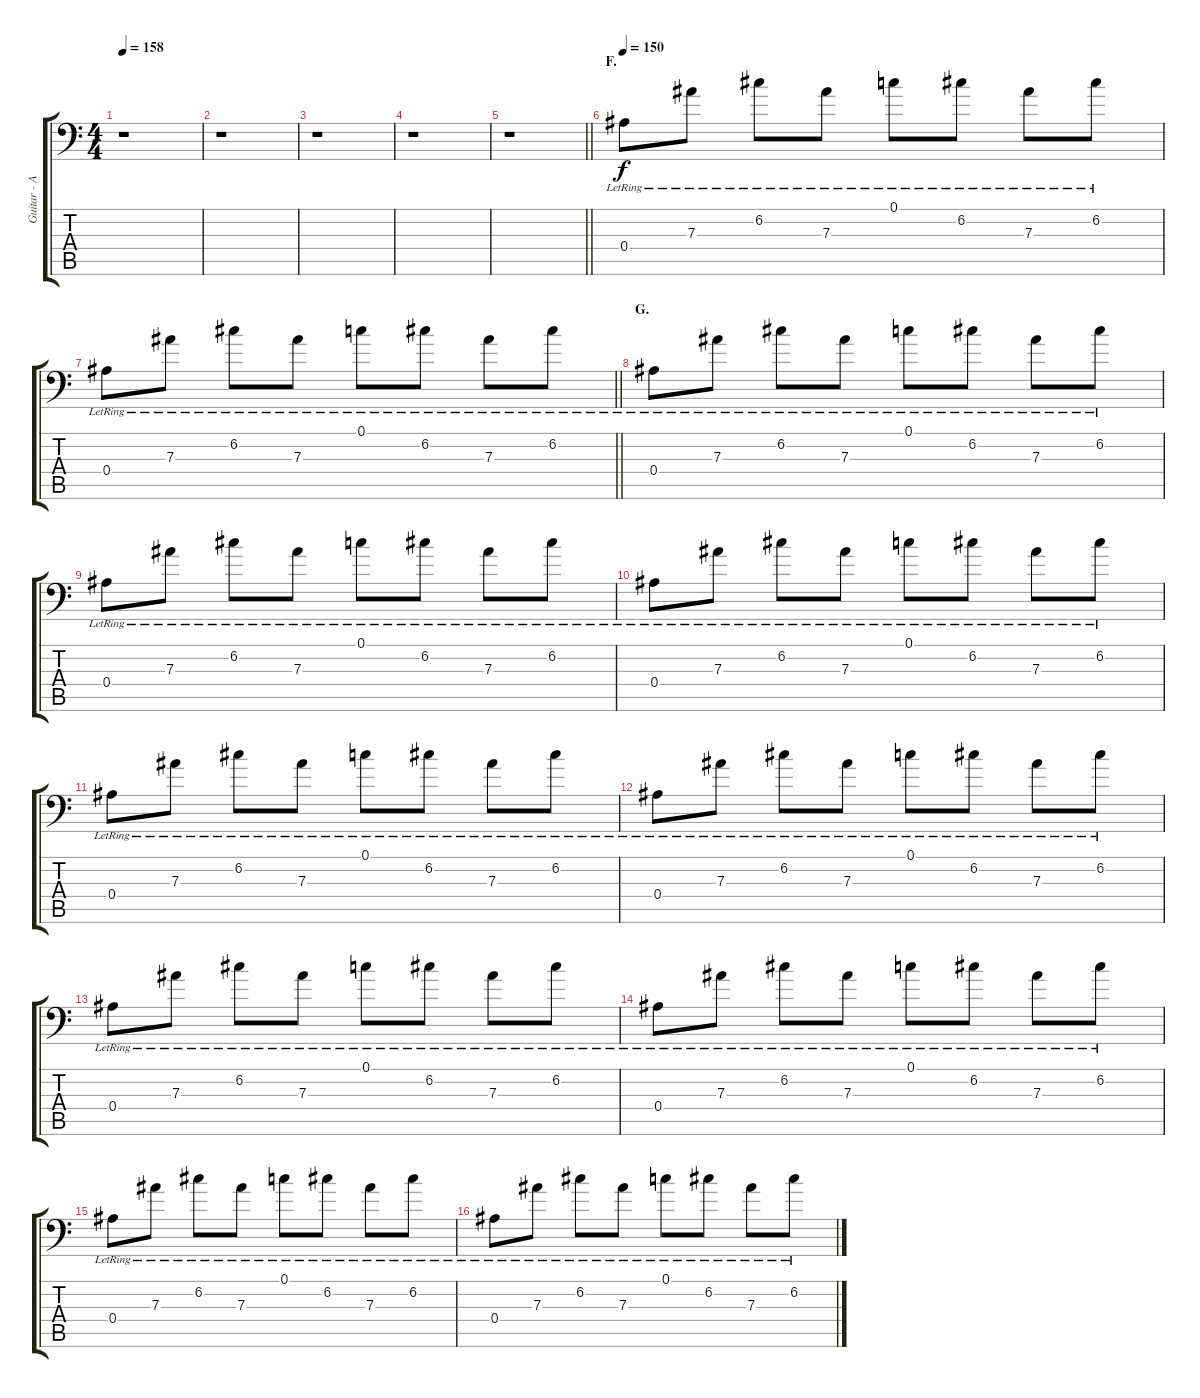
\track ("Guitar - Aux. Gtr." "Guitar - A") {instrument acousticguitarsteel}
\staff {score tabs}
\tuning (C4 G3 Eb3 Bb2 F2 Bb1) {hide}
\ts (4 4)
\tempo 158
\clef f4
\ks c
r.1{dy f} |
r.1 |
r.1 |
r.1 |
\barLineRight lightlight
r.1 |
\section ("" "F.")
\tempo 150
0.4{lr}.8 7.3{lr}.8 6.2{lr}.8 7.3{lr}.8 0.1{lr}.8 6.2{lr}.8 7.3{lr}.8 6.2{lr}.8 |
\barLineRight lightlight
0.4{lr}.8 7.3{lr}.8 6.2{lr}.8 7.3{lr}.8 0.1{lr}.8 6.2{lr}.8 7.3{lr}.8 6.2{lr}.8 |
\section ("" "G.")
0.4{lr}.8 7.3{lr}.8 6.2{lr}.8 7.3{lr}.8 0.1{lr}.8 6.2{lr}.8 7.3{lr}.8 6.2{lr}.8 |
0.4{lr}.8 7.3{lr}.8 6.2{lr}.8 7.3{lr}.8 0.1{lr}.8 6.2{lr}.8 7.3{lr}.8 6.2{lr}.8 |
0.4{lr}.8 7.3{lr}.8 6.2{lr}.8 7.3{lr}.8 0.1{lr}.8 6.2{lr}.8 7.3{lr}.8 6.2{lr}.8 |
0.4{lr}.8 7.3{lr}.8 6.2{lr}.8 7.3{lr}.8 0.1{lr}.8 6.2{lr}.8 7.3{lr}.8 6.2{lr}.8 |
0.4{lr}.8 7.3{lr}.8 6.2{lr}.8 7.3{lr}.8 0.1{lr}.8 6.2{lr}.8 7.3{lr}.8 6.2{lr}.8 |
0.4{lr}.8 7.3{lr}.8 6.2{lr}.8 7.3{lr}.8 0.1{lr}.8 6.2{lr}.8 7.3{lr}.8 6.2{lr}.8 |
0.4{lr}.8 7.3{lr}.8 6.2{lr}.8 7.3{lr}.8 0.1{lr}.8 6.2{lr}.8 7.3{lr}.8 6.2{lr}.8 |
0.4{lr}.8 7.3{lr}.8 6.2{lr}.8 7.3{lr}.8 0.1{lr}.8 6.2{lr}.8 7.3{lr}.8 6.2{lr}.8 |
0.4{lr}.8 7.3{lr}.8 6.2{lr}.8 7.3{lr}.8 0.1{lr}.8 6.2{lr}.8 7.3{lr}.8 6.2{lr}.8
